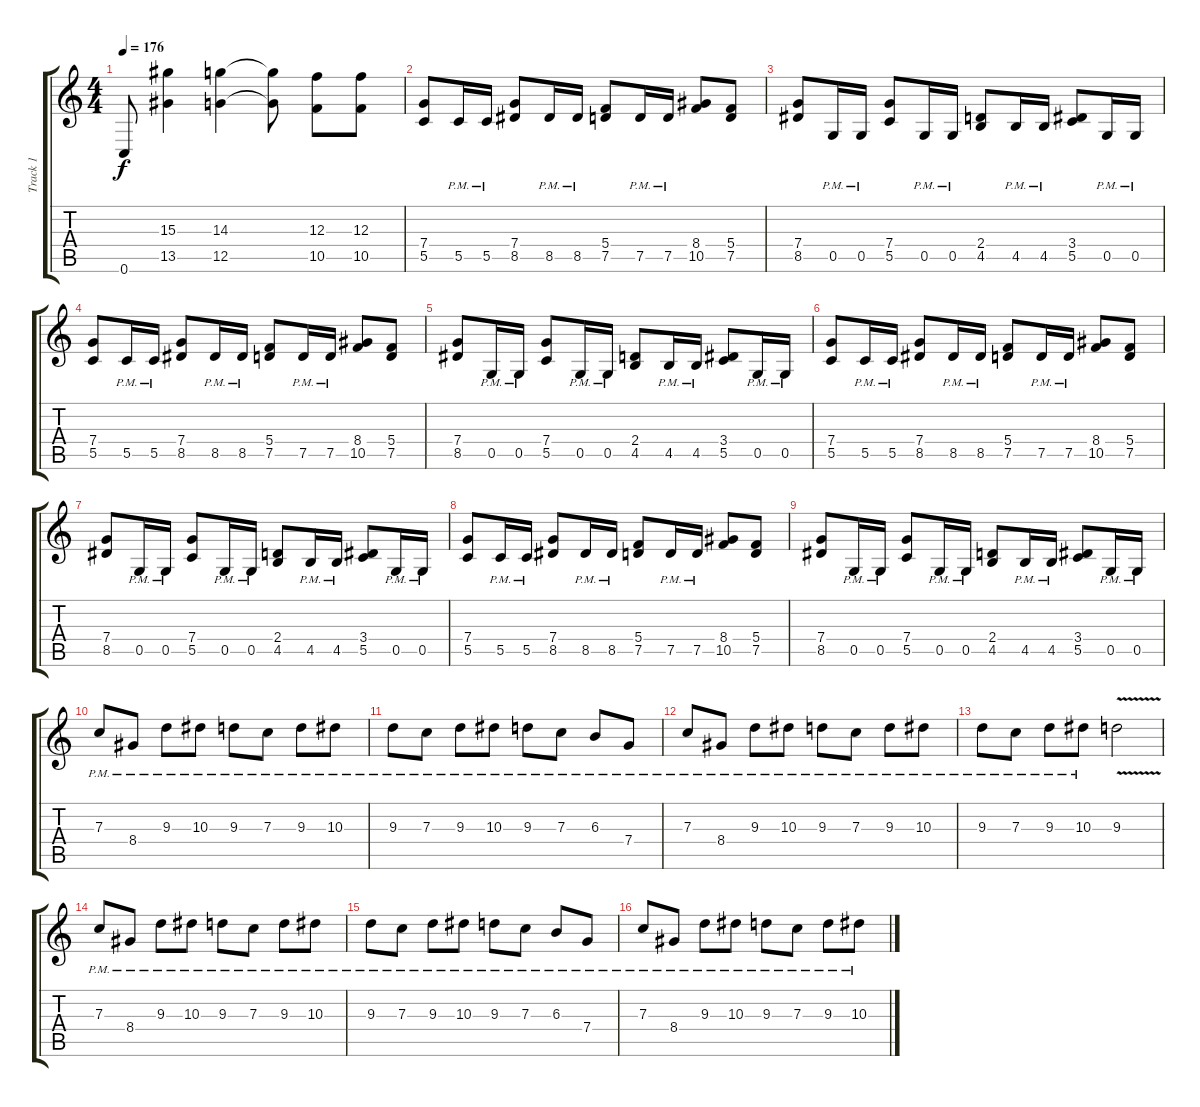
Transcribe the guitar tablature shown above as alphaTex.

\track ("Track 1" "Track 1") {instrument distortionguitar}
\staff {score tabs}
\tuning (D4 A3 F3 C3 G2 C2) {hide}
\ts (4 4)
\tempo 176
\clef g2
\ks c
0.6.8{dy f} (15.3 13.5).4 (14.3 12.5).4 (14.3{t} 12.5{t}).8 (12.3 10.5).8 (12.3 10.5).8 |
(7.4 5.5).8 5.5{pm}.16 5.5{pm}.16 (7.4 8.5).8 8.5{pm}.16 8.5{pm}.16 (5.4 7.5).8 7.5{pm}.16 7.5{pm}.16 (8.4 10.5).8 (5.4 7.5).8 |
(7.4 8.5).8 0.5{pm}.16 0.5{pm}.16 (7.4 5.5).8 0.5{pm}.16 0.5{pm}.16 (2.4 4.5).8 4.5{pm}.16 4.5{pm}.16 (3.4 5.5).8 0.5{pm}.16 0.5{pm}.16 |
(7.4 5.5).8 5.5{pm}.16 5.5{pm}.16 (7.4 8.5).8 8.5{pm}.16 8.5{pm}.16 (5.4 7.5).8 7.5{pm}.16 7.5{pm}.16 (8.4 10.5).8 (5.4 7.5).8 |
(7.4 8.5).8 0.5{pm}.16 0.5{pm}.16 (7.4 5.5).8 0.5{pm}.16 0.5{pm}.16 (2.4 4.5).8 4.5{pm}.16 4.5{pm}.16 (3.4 5.5).8 0.5{pm}.16 0.5{pm}.16 |
(7.4 5.5).8 5.5{pm}.16 5.5{pm}.16 (7.4 8.5).8 8.5{pm}.16 8.5{pm}.16 (5.4 7.5).8 7.5{pm}.16 7.5{pm}.16 (8.4 10.5).8 (5.4 7.5).8 |
(7.4 8.5).8 0.5{pm}.16 0.5{pm}.16 (7.4 5.5).8 0.5{pm}.16 0.5{pm}.16 (2.4 4.5).8 4.5{pm}.16 4.5{pm}.16 (3.4 5.5).8 0.5{pm}.16 0.5{pm}.16 |
(7.4 5.5).8 5.5{pm}.16 5.5{pm}.16 (7.4 8.5).8 8.5{pm}.16 8.5{pm}.16 (5.4 7.5).8 7.5{pm}.16 7.5{pm}.16 (8.4 10.5).8 (5.4 7.5).8 |
(7.4 8.5).8 0.5{pm}.16 0.5{pm}.16 (7.4 5.5).8 0.5{pm}.16 0.5{pm}.16 (2.4 4.5).8 4.5{pm}.16 4.5{pm}.16 (3.4 5.5).8 0.5{pm}.16 0.5{pm}.16 |
7.3{pm}.8 8.4{pm}.8 9.3{pm}.8 10.3{pm}.8 9.3{pm}.8 7.3{pm}.8 9.3{pm}.8 10.3{pm}.8 |
9.3{pm}.8 7.3{pm}.8 9.3{pm}.8 10.3{pm}.8 9.3{pm}.8 7.3{pm}.8 6.3{pm}.8 7.4{pm}.8 |
7.3{pm}.8 8.4{pm}.8 9.3{pm}.8 10.3{pm}.8 9.3{pm}.8 7.3{pm}.8 9.3{pm}.8 10.3{pm}.8 |
9.3{pm}.8 7.3{pm}.8 9.3{pm}.8 10.3{pm}.8 9.3{v}.2 |
7.3{pm}.8 8.4{pm}.8 9.3{pm}.8 10.3{pm}.8 9.3{pm}.8 7.3{pm}.8 9.3{pm}.8 10.3{pm}.8 |
9.3{pm}.8 7.3{pm}.8 9.3{pm}.8 10.3{pm}.8 9.3{pm}.8 7.3{pm}.8 6.3{pm}.8 7.4{pm}.8 |
7.3{pm}.8 8.4{pm}.8 9.3{pm}.8 10.3{pm}.8 9.3{pm}.8 7.3{pm}.8 9.3{pm}.8 10.3{pm}.8
